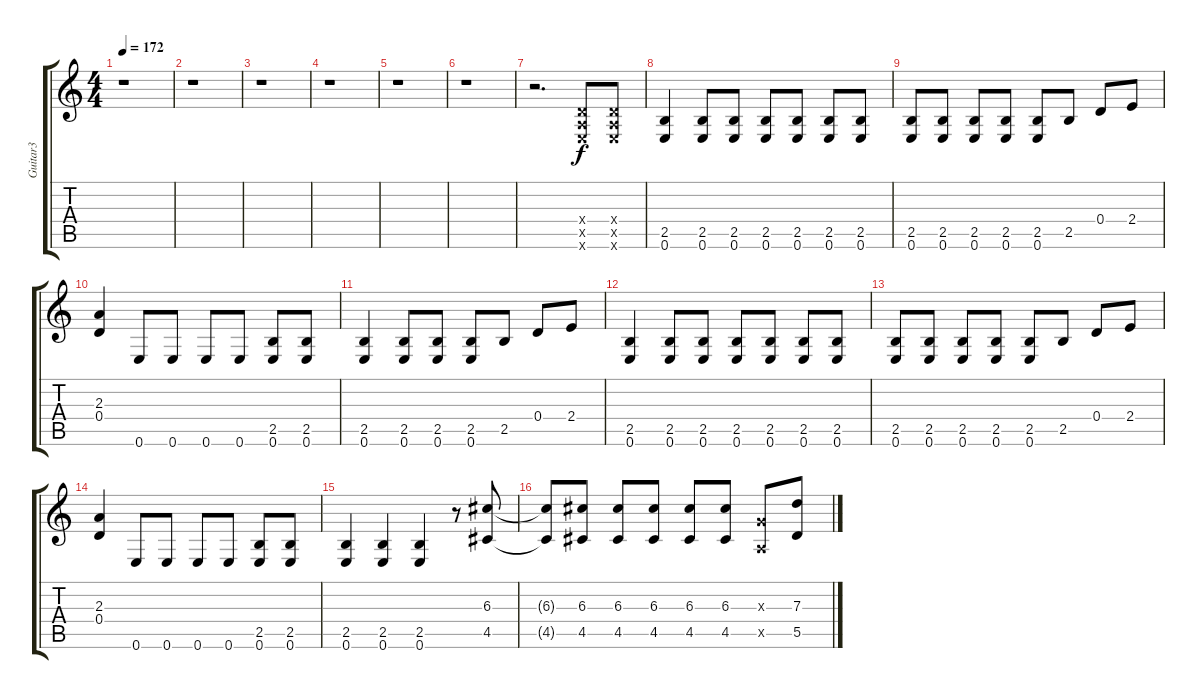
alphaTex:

\track ("Guitar3" "Guitar3") {instrument electricguitarmuted}
\staff {score tabs}
\tuning (E4 B3 G3 D3 A2 E2) {hide}
\ts (4 4)
\tempo 172
\clef g2
\ks c
r.1{dy f} |
r.1 |
r.1 |
r.1 |
r.1 |
r.1 |
r.2{d} (0.4{x} 0.5{x} 0.6{x}).8 (0.4{x} 0.5{x} 0.6{x}).8 |
(2.5 0.6).4 (2.5 0.6).8 (2.5 0.6).8 (2.5 0.6).8 (2.5 0.6).8 (2.5 0.6).8 (2.5 0.6).8 |
(2.5 0.6).8 (2.5 0.6).8 (2.5 0.6).8 (2.5 0.6).8 (2.5 0.6).8 2.5.8 0.4.8 2.4.8 |
(2.3 0.4).4 0.6.8 0.6.8 0.6.8 0.6.8 (2.5 0.6).8 (2.5 0.6).8 |
(2.5 0.6).4 (2.5 0.6).8 (2.5 0.6).8 (2.5 0.6).8 2.5.8 0.4.8 2.4.8 |
(2.5 0.6).4 (2.5 0.6).8 (2.5 0.6).8 (2.5 0.6).8 (2.5 0.6).8 (2.5 0.6).8 (2.5 0.6).8 |
(2.5 0.6).8 (2.5 0.6).8 (2.5 0.6).8 (2.5 0.6).8 (2.5 0.6).8 2.5.8 0.4.8 2.4.8 |
(2.3 0.4).4 0.6.8 0.6.8 0.6.8 0.6.8 (2.5 0.6).8 (2.5 0.6).8 |
(2.5 0.6).4 (2.5 0.6).4 (2.5 0.6).4 r.8 (6.3 4.5).8 |
(6.3{t} 4.5{t}).8 (6.3 4.5).8 (6.3 4.5).8 (6.3 4.5).8 (6.3 4.5).8 (6.3 4.5).8 (0.3{x} 0.5{x}).8 (7.3 5.5).8
